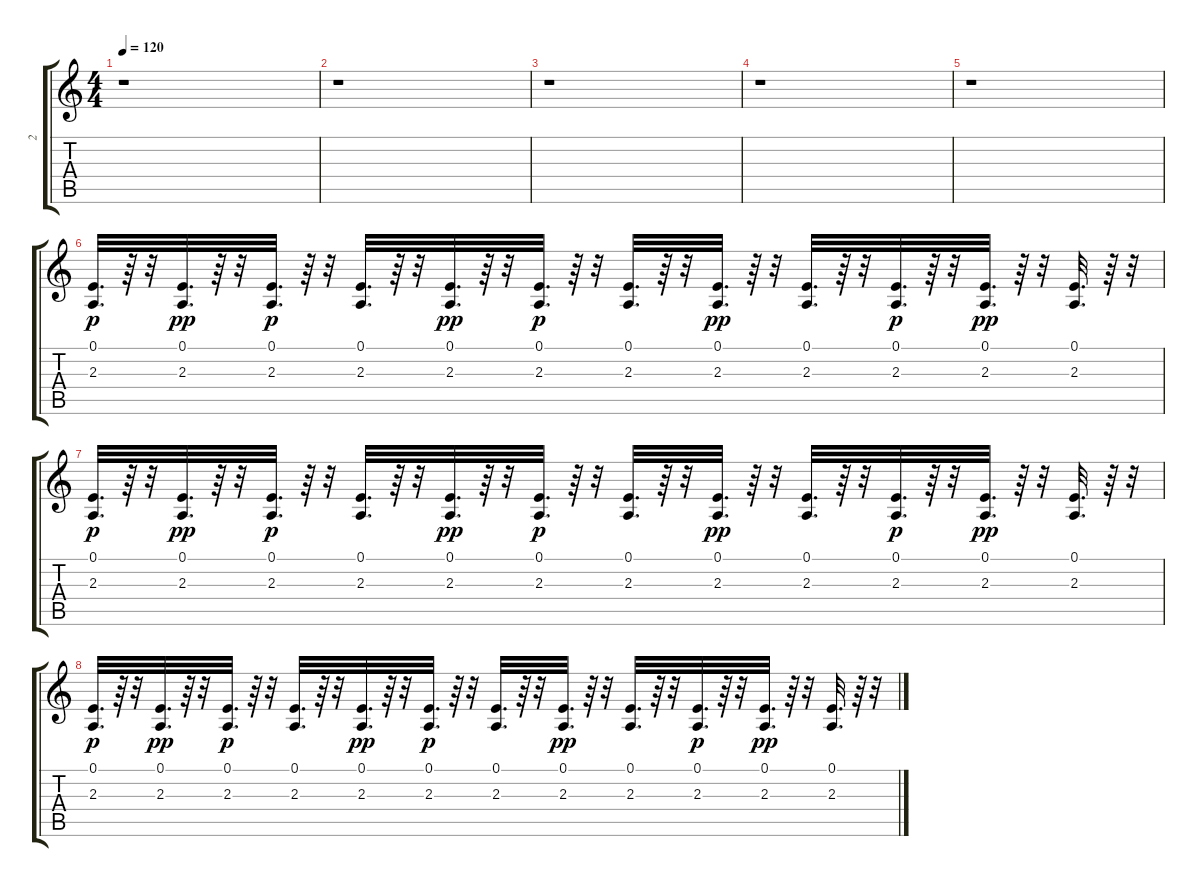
\track ("2" "2") {instrument flute}
\staff {score tabs}
\tuning (E4 B3 G3 D3 A2 E2) {hide}
\ts (4 4)
\tempo 120
\clef g2
\ks c
r.1{dy f} |
r.1 |
r.1 |
r.1 |
r.1 |
(0.1 2.3).32{d dy p instrument lead2sawtooth} r.64 r.32 (0.1 2.3).32{d dy pp} r.64 r.32 (0.1 2.3).32{d dy p} r.64 r.32 (0.1 2.3).32{d} r.64 r.32 (0.1 2.3).32{d dy pp} r.64 r.32 (0.1 2.3).32{d dy p} r.64 r.32 (0.1 2.3).32{d} r.64 r.32 (0.1 2.3).32{d dy pp} r.64 r.32 (0.1 2.3).32{d} r.64 r.32 (0.1 2.3).32{d dy p} r.64 r.32 (0.1 2.3).32{d dy pp} r.64 r.32 (0.1 2.3).32{d} r.64 r.32 |
(0.1 2.3).32{d dy p} r.64 r.32 (0.1 2.3).32{d dy pp} r.64 r.32 (0.1 2.3).32{d dy p} r.64 r.32 (0.1 2.3).32{d} r.64 r.32 (0.1 2.3).32{d dy pp} r.64 r.32 (0.1 2.3).32{d dy p} r.64 r.32 (0.1 2.3).32{d} r.64 r.32 (0.1 2.3).32{d dy pp} r.64 r.32 (0.1 2.3).32{d} r.64 r.32 (0.1 2.3).32{d dy p} r.64 r.32 (0.1 2.3).32{d dy pp} r.64 r.32 (0.1 2.3).32{d} r.64 r.32 |
(0.1 2.3).32{d dy p} r.64 r.32 (0.1 2.3).32{d dy pp} r.64 r.32 (0.1 2.3).32{d dy p} r.64 r.32 (0.1 2.3).32{d} r.64 r.32 (0.1 2.3).32{d dy pp} r.64 r.32 (0.1 2.3).32{d dy p} r.64 r.32 (0.1 2.3).32{d} r.64 r.32 (0.1 2.3).32{d dy pp} r.64 r.32 (0.1 2.3).32{d} r.64 r.32 (0.1 2.3).32{d dy p} r.64 r.32 (0.1 2.3).32{d dy pp} r.64 r.32 (0.1 2.3).32{d} r.64 r.32
